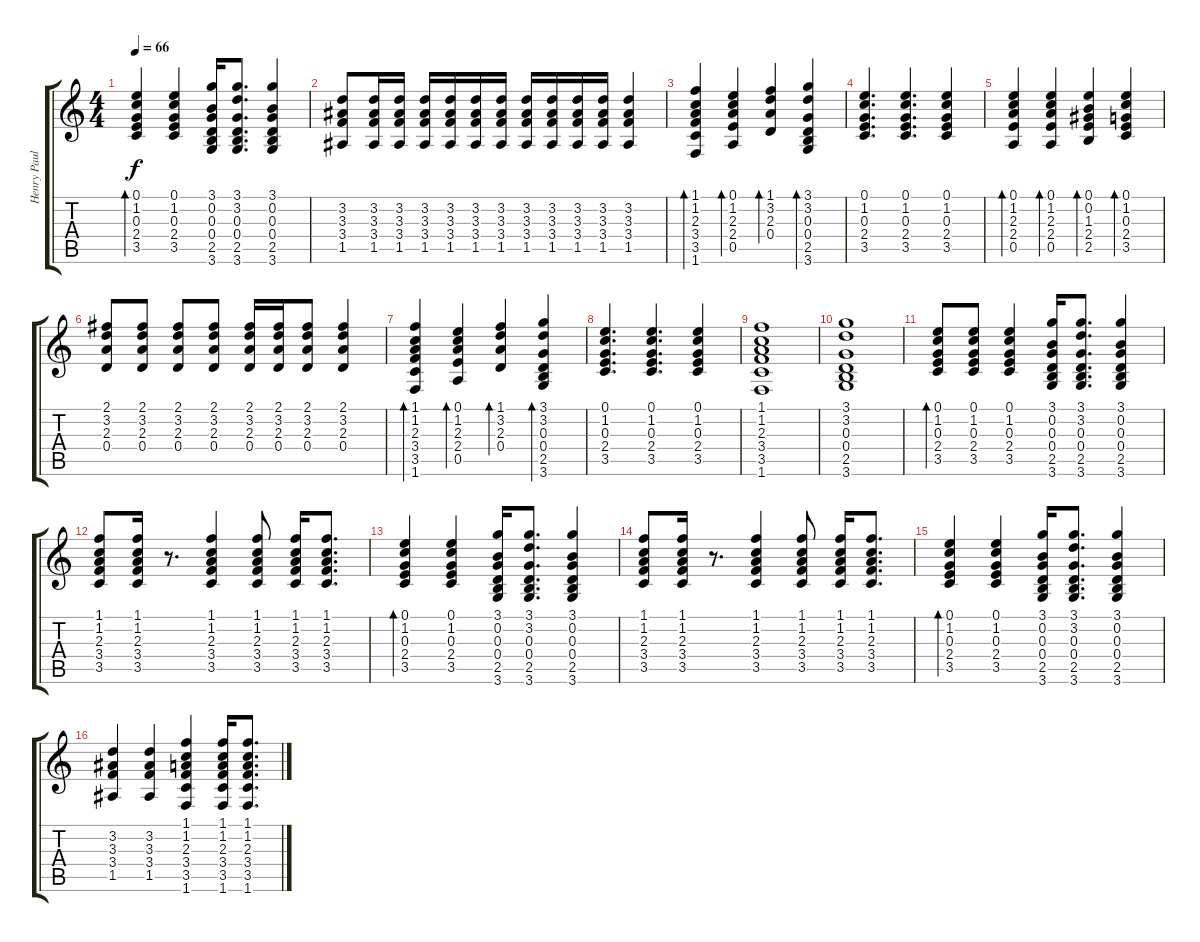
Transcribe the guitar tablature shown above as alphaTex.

\track ("Henry Paul Guitar" "Henry Paul") {instrument acousticguitarsteel}
\staff {score tabs}
\tuning (E4 B3 G3 D3 A2 E2) {hide}
\ts (4 4)
\tempo 66
\clef g2
\ks c
(0.1 1.2 0.3 2.4 3.5).4{bd 60 dy f} (0.1 1.2 0.3 2.4 3.5).4 (3.1 0.2 0.3 0.4 2.5 3.6).16 (3.1 3.2 0.3 0.4 2.5 3.6).8{d} (3.1 0.2 0.3 0.4 2.5 3.6).4 |
(3.2 3.3 3.4 1.5).8{volume 9 balance 8} (3.2 3.3 3.4 1.5).16 (3.2 3.3 3.4 1.5).16 (3.2 3.3 3.4 1.5).16 (3.2 3.3 3.4 1.5).16 (3.2 3.3 3.4 1.5).16 (3.2 3.3 3.4 1.5).16 (3.2 3.3 3.4 1.5).16 (3.2 3.3 3.4 1.5).16 (3.2 3.3 3.4 1.5).16 (3.2 3.3 3.4 1.5).16 (3.2 3.3 3.4 1.5).4 |
(1.1 1.2 2.3 3.4 3.5 1.6).4{bd 60} (0.1 1.2 2.3 2.4 0.5).4{bd 60} (1.1 3.2 2.3 0.4).4{bd 60} (3.1 3.2 0.3 0.4 2.5 3.6).4{bd 60} |
(0.1 1.2 0.3 2.4 3.5).4{d} (0.1 1.2 0.3 2.4 3.5).4{d} (0.1 1.2 0.3 2.4 3.5).4 |
(0.1 1.2 2.3 2.4 0.5).4{bd 60} (0.1 1.2 2.3 2.4 0.5).4{bd 60} (0.1 0.2 1.3 2.4 2.5).4{bd 60} (0.1 1.2 0.3 2.4 3.5).4{bd 60} |
(2.1 3.2 2.3 0.4).8 (2.1 3.2 2.3 0.4).8 (2.1 3.2 2.3 0.4).8 (2.1 3.2 2.3 0.4).8 (2.1 3.2 2.3 0.4).16 (2.1 3.2 2.3 0.4).16 (2.1 3.2 2.3 0.4).8 (2.1 3.2 2.3 0.4).4 |
(1.1 1.2 2.3 3.4 3.5 1.6).4{bd 60} (0.1 1.2 2.3 2.4 0.5).4{bd 60} (1.1 3.2 2.3 0.4).4{bd 60} (3.1 3.2 0.3 0.4 2.5 3.6).4{bd 60} |
(0.1 1.2 0.3 2.4 3.5).4{d} (0.1 1.2 0.3 2.4 3.5).4{d} (0.1 1.2 0.3 2.4 3.5).4 |
(1.1 1.2 2.3 3.4 3.5 1.6).1 |
(3.1 3.2 0.3 0.4 2.5 3.6).1 |
(0.1 1.2 0.3 2.4 3.5).8{bd 60} (0.1 1.2 0.3 2.4 3.5).8 (0.1 1.2 0.3 2.4 3.5).4 (3.1 0.2 0.3 0.4 2.5 3.6).16 (3.1 3.2 0.3 0.4 2.5 3.6).8{d} (3.1 0.2 0.3 0.4 2.5 3.6).4 |
(1.1 1.2 2.3 3.4 3.5).8 (1.1 1.2 2.3 3.4 3.5).16 r.8{d} (1.1 1.2 2.3 3.4 3.5).4 (1.1 1.2 2.3 3.4 3.5).8 (1.1 1.2 2.3 3.4 3.5).16 (1.1 1.2 2.3 3.4 3.5).8{d} |
(0.1 1.2 0.3 2.4 3.5).4{bd 60} (0.1 1.2 0.3 2.4 3.5).4 (3.1 0.2 0.3 0.4 2.5 3.6).16 (3.1 3.2 0.3 0.4 2.5 3.6).8{d} (3.1 0.2 0.3 0.4 2.5 3.6).4 |
(1.1 1.2 2.3 3.4 3.5).8 (1.1 1.2 2.3 3.4 3.5).16 r.8{d} (1.1 1.2 2.3 3.4 3.5).4 (1.1 1.2 2.3 3.4 3.5).8 (1.1 1.2 2.3 3.4 3.5).16 (1.1 1.2 2.3 3.4 3.5).8{d} |
(0.1 1.2 0.3 2.4 3.5).4{bd 60} (0.1 1.2 0.3 2.4 3.5).4 (3.1 0.2 0.3 0.4 2.5 3.6).16 (3.1 3.2 0.3 0.4 2.5 3.6).8{d} (3.1 0.2 0.3 0.4 2.5 3.6).4 |
(3.2 3.3 3.4 1.5).4 (3.2 3.3 3.4 1.5).4 (1.1 1.2 2.3 3.4 3.5 1.6).4 (1.1 1.2 2.3 3.4 3.5 1.6).16 (1.1 1.2 2.3 3.4 3.5 1.6).8{d}
